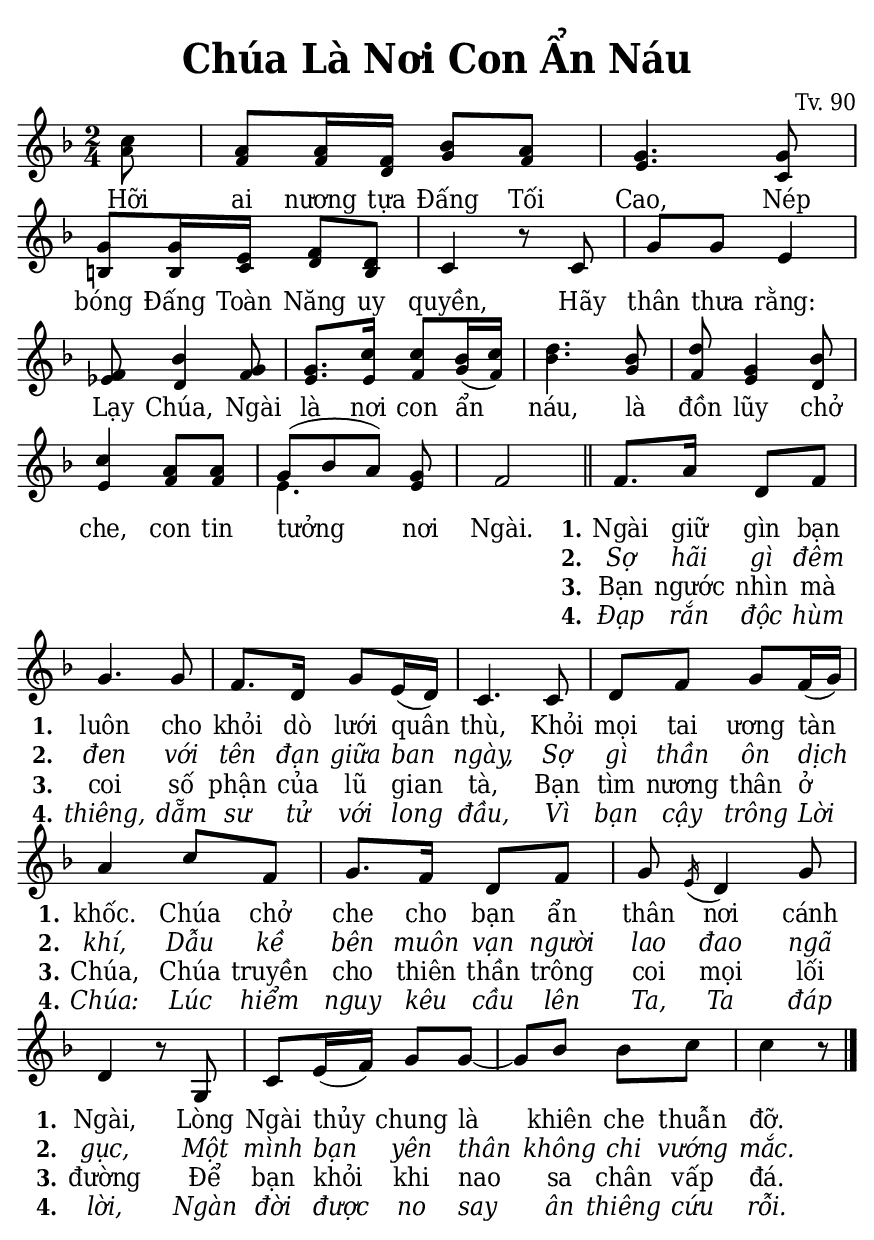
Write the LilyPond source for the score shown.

% Cài đặt chung\
\version "2.22.1"
\include "english.ly"

\header {
  title = \markup { \fontsize #1 "Chúa Là Nơi Con Ẩn Náu" }
  composer = "Tv. 90"
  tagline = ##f
}

% Nhạc phiên khúc
nhacPhienKhucSop = \relative c'' {
  \partial 8 c8 |
  a a16 f bf8 a |
  g4. g8 |
  g g16 e f8 d |
  c4 r8 c |
  g'8 g e4 |
  f8 bf4 g8 |
  g8. c16 c8 bf16 (c) |
  d4. bf8 |
  d g,4 bf8 |
  c4 a8 a |
  g ([bf a]) g |
  f2 \bar "||"
  
  f8. a16 d,8 f |
  g4. g8 |
  f8. d16 g8 e16 (d) |
  c4. c8 |
  d f g f16 (g) |
  a4 c8 f, |
  g8. f16 d8 f |
  g \slashedGrace { e16 ( } d4) g8 |
  d4 r8 g, |
  c e16 (f) g8 g ~ |
  g bf bf c |
  c4 r8 \bar "|."
}

nhacPhienKhucAlto = \relative c'' {
  a8 |
  f f16 d g8 f |
  e4. c8 |
  b! b16 c d8 b |
  c4 r8 c |
  g' g e4 |
  ef8 d4 f8 |
  e8. e16 f8 g16 (f) |
  bf4. g8 |
  f e4 d8 |
  e4 f8 f |
  e4. e8 |
  f2
}

% Lời phiên khúc
loiPhienKhucSop = \lyrics {
  %\set stanza = "ĐK:"
  Hỡi ai nương tựa Đấng Tối Cao,
  Nép bóng Đấng Toàn Năng uy quyền,
  Hãy thân thưa rằng:
  Lạy Chúa, Ngài là nơi con ẩn náu,
  là đồn lũy chở che,
  con tin tưởng nơi Ngài.
  <<
    {
      \set stanza = "1."
      Ngài giữ gìn bạn luôn cho khỏi dò lưới quân thù,
      Khỏi mọi tai ương tàn khốc.
      Chúa chở che cho bạn ẩn thân nơi cánh Ngài,
      Lòng Ngài thủy chung là khiên che thuẫn đỡ.
    }
    \new Lyrics {
	    \set associatedVoice = "beSop"
	    \set stanza = "2."
      \override Lyrics.LyricText.font-shape = #'italic
	    Sợ hãi gì đêm đen với tên đạn giữa ban ngày,
	    Sợ gì thần ôn dịch khí,
	    Dẫu kề bên muôn vạn người lao đao ngã gục,
	    Một mình bạn yên thân không chi vướng mắc.
    }
    \new Lyrics {
	    \set associatedVoice = "beSop"
	    \set stanza = "3."
	    Bạn ngước nhìn mà coi số phận của lũ gian tà,
	    Bạn tìm nương thân ở Chúa,
	    Chúa truyền cho thiên thần trông coi mọi lối đường
	    Để bạn khỏi khi nao sa chân vấp đá.
    }
    \new Lyrics {
	    \set associatedVoice = "beSop"
	    \set stanza = "4."
      \override Lyrics.LyricText.font-shape = #'italic
	    Đạp rắn độc hùm thiêng, dẵm sư tử với long đầu,
	    Vì bạn cậy trông Lời Chúa:
	    Lúc hiểm nguy kêu cầu lên Ta,
	    Ta đáp lời, Ngàn đời được no say ân thiêng cứu rỗi.
    }
  >>
}

% Dàn trang
\paper {
  #(set-paper-size "a5")
  top-margin = 3\mm
  bottom-margin = 3\mm
  left-margin = 3\mm
  right-margin = 3\mm
  indent = #0
  #(define fonts
	 (make-pango-font-tree "Deja Vu Serif Condensed"
	 		       "Deja Vu Serif Condensed"
			       "Deja Vu Serif Condensed"
			       (/ 20 20)))
  print-page-number = ##f
  page-count = 1
}

TongNhip = {
  \key f \major \time 2/4
  \set Timing.beamExceptions = #'()
  \set Timing.baseMoment = #(ly:make-moment 1/4)
}

% mã nguồn cho những chức năng chưa hỗ trợ trong phiên bản lilypond hiện tại
% cung cấp bởi cộng đồng lilypond khi gửi email đến lilypond-user@gnu.org
% Đổi kích thước nốt cho bè phụ
notBePhu =
#(define-music-function (font-size music) (number? ly:music?)
   (for-some-music
     (lambda (m)
       (if (music-is-of-type? m 'rhythmic-event)
           (begin
             (set! (ly:music-property m 'tweaks)
                   (cons `(font-size . ,font-size)
                         (ly:music-property m 'tweaks)))
             #t)
           #f))
     music)
   music)

% in số phiên khúc trên mỗi dòng
#(define (add-grob-definition grob-name grob-entry)
    (set! all-grob-descriptions
          (cons ((@@ (lily) completize-grob-entry)
                 (cons grob-name grob-entry))
                all-grob-descriptions)))

#(add-grob-definition
   'StanzaNumberSpanner
   `((direction . ,LEFT)
     (font-series . bold)
     (padding . 1)
     (side-axis . ,X)
     (stencil . ,ly:text-interface::print)
     (X-offset . ,ly:side-position-interface::x-aligned-side)
     (Y-extent . ,grob::always-Y-extent-from-stencil)
     (meta . ((class . Spanner)
              (interfaces . (font-interface
                             side-position-interface
                             stanza-number-interface
                             text-interface))))))

\layout {
   \context {
     \Global
     \grobdescriptions #all-grob-descriptions
   }
   \context {
     \Score
     \remove Stanza_number_align_engraver
     \consists
       #(lambda (context)
          (let ((texts '())
                (syllables '()))
            (make-engraver
             (acknowledgers
              ((stanza-number-interface engraver grob source-engraver)
                 (set! texts (cons grob texts)))
              ((lyric-syllable-interface engraver grob source-engraver)
                 (set! syllables (cons grob syllables))))
             ((stop-translation-timestep engraver)
                (for-each
                 (lambda (text)
                   (for-each
                    (lambda (syllable)
                      (ly:pointer-group-interface::add-grob text
'side-support-elements syllable))
                    syllables))
                 texts)
                (set! syllables '())))))
   }
   \context {
     \Lyrics
     \remove Stanza_number_engraver
     \consists
       #(lambda (context)
          (let ((text #f)
                (last-stanza #f))
            (make-engraver
             ((process-music engraver)
                (let ((stanza (ly:context-property context 'stanza #f)))
                  (if (and stanza (not (equal? stanza last-stanza)))
                      (let ((column (ly:context-property context
'currentCommandColumn)))
                        (set! last-stanza stanza)
                        (if text
                            (ly:spanner-set-bound! text RIGHT column))

                        (set! text (ly:engraver-make-grob engraver
'StanzaNumberSpanner '()))
                        (ly:grob-set-property! text 'text stanza)
                        (ly:spanner-set-bound! text LEFT column)))))
             ((finalize engraver)
                (if text
                    (let ((column (ly:context-property context
'currentCommandColumn)))
                      (ly:spanner-set-bound! text RIGHT column)))))))
     \override StanzaNumberSpanner.horizon-padding = 10000
   }
}
% kết thúc mã nguồn

\score {
  \new ChoirStaff <<
    \new Staff \with {
        \consists "Merge_rests_engraver"
        printPartCombineTexts = ##f
      }
      <<
      \new Voice \TongNhip \partCombine 
        \nhacPhienKhucSop
        \notBePhu -1 { \nhacPhienKhucAlto }
      \new NullVoice = beSop \nhacPhienKhucSop
      \new Lyrics \lyricsto beSop \loiPhienKhucSop
      >>
  >>
  \layout {
    \override Lyrics.LyricSpace.minimum-distance = #1
    \override Score.BarNumber.break-visibility = ##(#f #f #f)
    \override Score.SpacingSpanner.uniform-stretching = ##t
  } 
}
